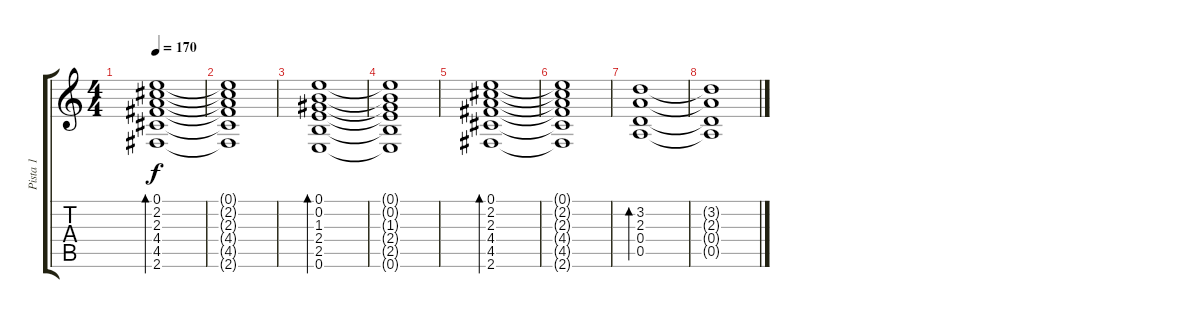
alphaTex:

\track ("Pista 1" "Pista 1") {instrument electricguitarmuted}
\staff {score tabs}
\tuning (E4 B3 G3 D3 A2 E2) {hide}
\ts (4 4)
\tempo 170
\clef g2
\ks c
(0.1 2.2 2.3 4.4 4.5 2.6).1{bd 120 dy f volume 8 balance 8 instrument electricguitarclean} |
(0.1{t} 2.2{t} 2.3{t} 4.4{t} 4.5{t} 2.6{t}).1 |
(0.1 0.2 1.3 2.4 2.5 0.6).1{bd 120} |
(0.1{t} 0.2{t} 1.3{t} 2.4{t} 2.5{t} 0.6{t}).1 |
(0.1 2.2 2.3 4.4 4.5 2.6).1{bd 120} |
(0.1{t} 2.2{t} 2.3{t} 4.4{t} 4.5{t} 2.6{t}).1 |
(3.2 2.3 0.4 0.5).1{bd 240} |
(3.2{t} 2.3{t} 0.4{t} 0.5{t}).1
